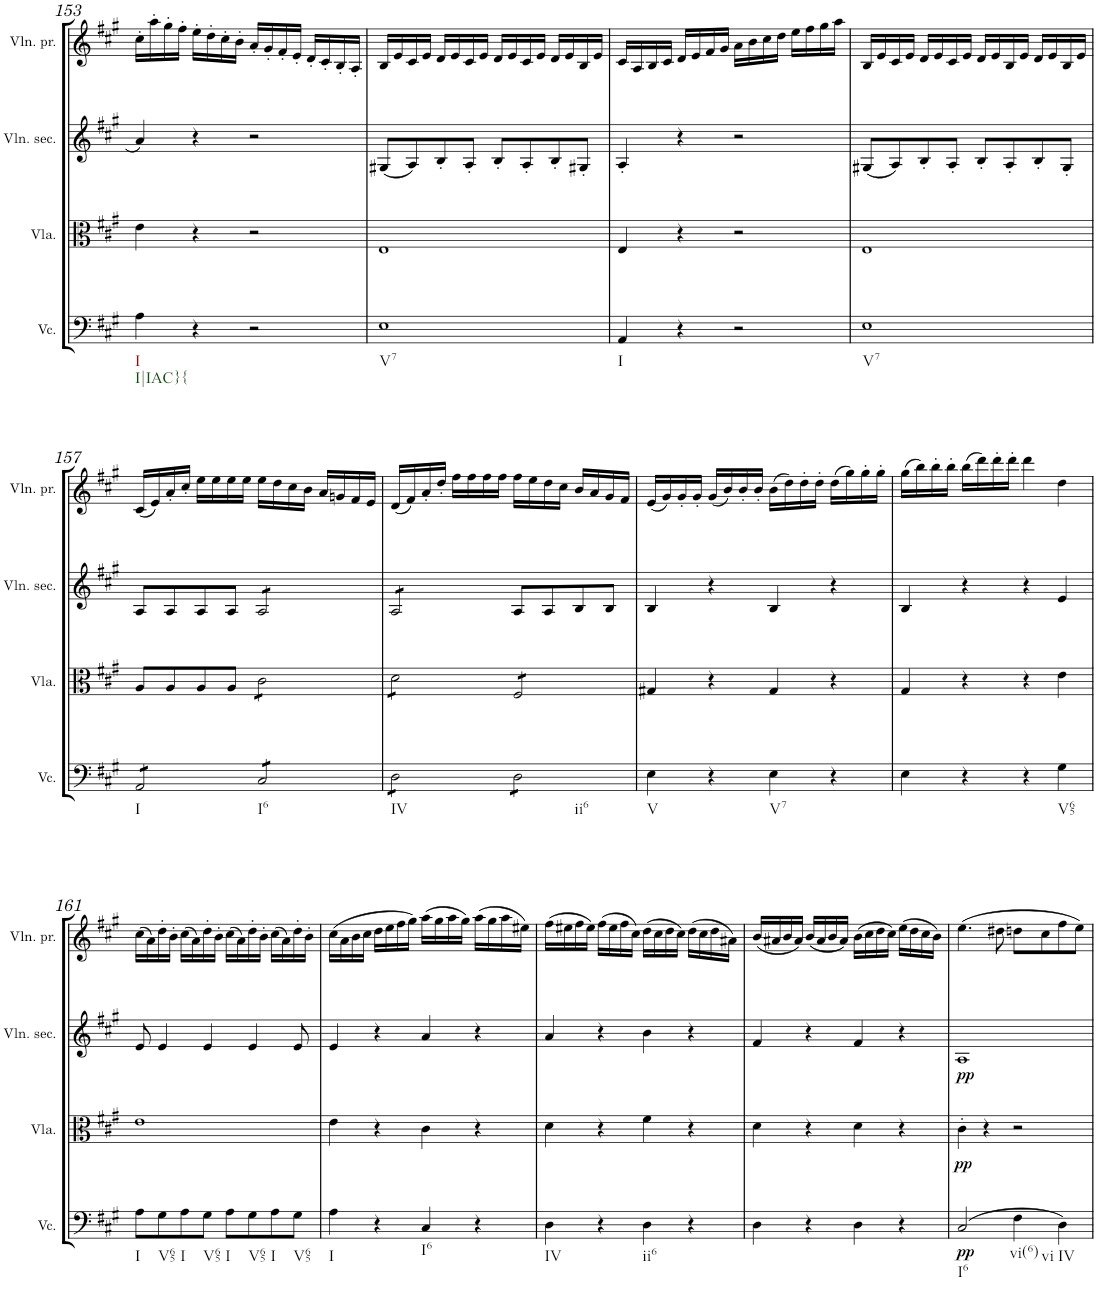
**kern	**dynam	**kern	**dynam	**kern	**dynam	**kern
*part4	*part4	*part3	*part3	*part2	*part2	*part1
*staff4	*staff4	*staff3	*staff3	*staff2	*staff2	*staff1
*I"Violoncelle	*	*I"Viola	*	*I"Violino secondo	*	*I"Violino primo
*I'Vc.	*	*I'Vla.	*	*I'Vln. sec.	*	*I'Vln. pr.
!!LO:PB:g=z
*clefF4	*	*clefC3	*	*clefG2	*	*clefG2
*k[f#c#g#]	*	*k[f#c#g#]	*	*k[f#c#g#]	*	*k[f#c#g#]
*A:	*	*A:	*	*A:	*	*A:
*M4/4	*	*M4/4	*	*M4/4	*	*M4/4
*met(c)	*	*met(c)	*	*met(c)	*	*met(c)
=153	=153	=153	=153	=153	=153	=153
!LO:TX:b:t=I	!	!	!	!	!	!
!LO:TX:b:t=I|IAC}{	!	!	!	!	!	!
4A\	.	4e\	.	4a/	.	16cc#'\LL
.	.	.	.	.	.	16aa'\
.	.	.	.	.	.	16gg#'\
.	.	.	.	.	.	16ff#'\JJ
4r	.	4r	.	4r	.	16ee'\LL
.	.	.	.	.	.	16dd'\
.	.	.	.	.	.	16cc#'\
.	.	.	.	.	.	16b'\JJ
2r	.	2r	.	2r	.	16a'/LL
.	.	.	.	.	.	16g#'/
.	.	.	.	.	.	16f#'/
.	.	.	.	.	.	16e'/JJ
.	.	.	.	.	.	16d'/LL
.	.	.	.	.	.	16c#'/
.	.	.	.	.	.	16B'/
.	.	.	.	.	.	16A'/JJ
=154	=154	=154	=154	=154	=154	=154
!LO:TX:b:t=V7	!	!	!	!	!	!
1E	.	1E	.	(<8G#X/L	.	16B/LL
.	.	.	.	.	.	16e/
.	.	.	.	8A/)	.	16c#/
.	.	.	.	.	.	16e/JJ
.	.	.	.	8B'/	.	16d/LL
.	.	.	.	.	.	16e/
.	.	.	.	8A'/J	.	16c#/
.	.	.	.	.	.	16e/JJ
.	.	.	.	8B'/L	.	16d/LL
.	.	.	.	.	.	16e/
.	.	.	.	8A'/	.	16c#/
.	.	.	.	.	.	16e/JJ
.	.	.	.	8B'/	.	16d/LL
.	.	.	.	.	.	16e/
.	.	.	.	8G#X'/J	.	16B/
.	.	.	.	.	.	16e/JJ
=155	=155	=155	=155	=155	=155	=155
!LO:TX:b:t=I	!	!	!	!	!	!
4AA/	.	4E/	.	4A'/	.	16c#/LL
.	.	.	.	.	.	16A/
.	.	.	.	.	.	16B/
.	.	.	.	.	.	16c#/JJ
4r	.	4r	.	4r	.	16d/LL
.	.	.	.	.	.	16e/
.	.	.	.	.	.	16f#/
.	.	.	.	.	.	16g#/JJ
2r	.	2r	.	2r	.	16a\LL
.	.	.	.	.	.	16b\
.	.	.	.	.	.	16cc#\
.	.	.	.	.	.	16dd\JJ
.	.	.	.	.	.	16ee\LL
.	.	.	.	.	.	16ff#\
.	.	.	.	.	.	16gg#\
.	.	.	.	.	.	16aa\JJ
=156	=156	=156	=156	=156	=156	=156
!LO:TX:b:t=V7	!	!	!	!	!	!
1E	.	1E	.	(<8G#X/L	.	16B/LL
.	.	.	.	.	.	16e/
.	.	.	.	8A/)	.	16c#/
.	.	.	.	.	.	16e/JJ
.	.	.	.	8B'/	.	16d/LL
.	.	.	.	.	.	16e/
.	.	.	.	8A'/J	.	16c#/
.	.	.	.	.	.	16e/JJ
.	.	.	.	8B'/L	.	16d/LL
.	.	.	.	.	.	16e/
.	.	.	.	8A'/	.	16B/
.	.	.	.	.	.	16e/JJ
.	.	.	.	8B'/	.	16d/LL
.	.	.	.	.	.	16e/
.	.	.	.	8G#'/J	.	16B/
.	.	.	.	.	.	16e/JJ
!!LO:LB:g=z
=157	=157	=157	=157	=157	=157	=157
!LO:TX:b:t=I	!	!	!	!	!	!
*tremolo	*	*	*	*	*	*
8AA/L	.	8A/L	.	8A/L	.	(<16c#/LL
.	.	.	.	.	.	16e/)
8AA/	.	8A/	.	8A/	.	16a'/
.	.	.	.	.	.	16cc#'/JJ
8AA/	.	8A/	.	8A/	.	16ee\LL
.	.	.	.	.	.	16ee\
8AA/J	.	8A/J	.	8A/J	.	16ee\
.	.	.	.	.	.	16ee\JJ
!LO:TX:b:t=I6	!	!	!	!	!	!
*	*	*tremolo	*	*	*	*
*	*	*	*	*tremolo	*	*
8C#/L	.	8c#\L	.	8A/L	.	16ee\LL
.	.	.	.	.	.	16dd\
8C#/	.	8c#\	.	8A/	.	16cc#\
.	.	.	.	.	.	16b\JJ
8C#/	.	8c#\	.	8A/	.	16a/LL
.	.	.	.	.	.	16gn/
8C#/J	.	8c#\J	.	8A/J	.	16f#/
.	.	.	.	.	.	16e/JJ
=158	=158	=158	=158	=158	=158	=158
!LO:TX:b:t=IV	!	!	!	!	!	!
8D\L	.	8d\L	.	8A/L	.	(<16d/LL
.	.	.	.	.	.	16f#/)
8D\	.	8d\	.	8A/	.	16a'/
.	.	.	.	.	.	16dd'/JJ
8D\	.	8d\	.	8A/	.	16ff#\LL
.	.	.	.	.	.	16ff#\
8D\J	.	8d\J	.	8A/J	.	16ff#\
*	*	*	*	*Xtremolo	*	*
.	.	.	.	.	.	16ff#\JJ
!LO:TX:b:t=ii6	!	!	!	!	!	!
8D\L	.	8F#/L	.	8A/L	.	16ff#\LL
.	.	.	.	.	.	16ee\
8D\	.	8F#/	.	8A/	.	16dd\
.	.	.	.	.	.	16cc#\JJ
8D\	.	8F#/	.	8B/	.	16b/LL
.	.	.	.	.	.	16a/
8D\J	.	8F#/J	.	8B/J	.	16g#/
*	*	*Xtremolo	*	*	*	*
*Xtremolo	*	*	*	*	*	*
.	.	.	.	.	.	16f#/JJ
=159	=159	=159	=159	=159	=159	=159
!LO:TX:b:t=V	!	!	!	!	!	!
4E\	.	4G#X/	.	4B/	.	(<16e/LL
.	.	.	.	.	.	16g#/)
.	.	.	.	.	.	16g#'/
.	.	.	.	.	.	16g#'/JJ
4r	.	4r	.	4r	.	(<16g#/LL
.	.	.	.	.	.	16b/)
.	.	.	.	.	.	16b'/
.	.	.	.	.	.	16b'/JJ
!LO:TX:b:t=V7	!	!	!	!	!	!
4E\	.	4G#/	.	4B/	.	(>16b\LL
.	.	.	.	.	.	16dd\)
.	.	.	.	.	.	16dd'\
.	.	.	.	.	.	16dd'\JJ
4r	.	4r	.	4r	.	(>16dd\LL
.	.	.	.	.	.	16gg#\)
.	.	.	.	.	.	16gg#'\
.	.	.	.	.	.	16gg#'\JJ
=160	=160	=160	=160	=160	=160	=160
4E\	.	4G#/	.	4B/	.	(>16gg#\LL
.	.	.	.	.	.	16bb\)
.	.	.	.	.	.	16bb'\
.	.	.	.	.	.	16bb'\JJ
4r	.	4r	.	4r	.	(>16bb\LL
.	.	.	.	.	.	16ddd\)
.	.	.	.	.	.	16ddd'\
.	.	.	.	.	.	16ddd'\JJ
4r	.	4r	.	4r	.	4ddd\
!LO:TX:b:t=V65	!	!	!	!	!	!
4G#\	.	4e\	.	4e/	.	4dd\
!!LO:LB:g=z
=161	=161	=161	=161	=161	=161	=161
!LO:TX:b:t=I	!	!	!	!	!	!
8A\L	.	1e	.	8e/	.	(>16cc#\LL
.	.	.	.	.	.	16a\)
!LO:TX:b:t=V65	!	!	!	!	!	!
8G#\	.	.	.	4e/	.	16dd'\
.	.	.	.	.	.	16b'\JJ
!LO:TX:b:t=I	!	!	!	!	!	!
8A\	.	.	.	.	.	(>16cc#\LL
.	.	.	.	.	.	16a\)
!LO:TX:b:t=V65	!	!	!	!	!	!
8G#\J	.	.	.	4e/	.	16dd'\
.	.	.	.	.	.	16b'\JJ
!LO:TX:b:t=I	!	!	!	!	!	!
8A\L	.	.	.	.	.	(>16cc#\LL
.	.	.	.	.	.	16a\)
!LO:TX:b:t=V65	!	!	!	!	!	!
8G#\	.	.	.	4e/	.	16dd'\
.	.	.	.	.	.	16b'\JJ
!LO:TX:b:t=I	!	!	!	!	!	!
8A\	.	.	.	.	.	(>16cc#\LL
.	.	.	.	.	.	16a\)
!LO:TX:b:t=V65	!	!	!	!	!	!
8G#\J	.	.	.	8e/	.	16dd'\
.	.	.	.	.	.	16b'\JJ
=162	=162	=162	=162	=162	=162	=162
!LO:TX:b:t=I	!	!	!	!	!	!
4A\	.	4e\	.	4e/	.	(>16cc#\LL
.	.	.	.	.	.	16a\
.	.	.	.	.	.	16b\
.	.	.	.	.	.	16cc#\JJ
4r	.	4r	.	4r	.	16dd\LL
.	.	.	.	.	.	16ee\
.	.	.	.	.	.	16ff#\
.	.	.	.	.	.	16gg#\JJ)
!LO:TX:b:t=I6	!	!	!	!	!	!
4C#/	.	4c#\	.	4a/	.	(>16aa\LL
.	.	.	.	.	.	16gg#\
.	.	.	.	.	.	16aa\
.	.	.	.	.	.	16gg#\JJ)
4r	.	4r	.	4r	.	(>16aa\LL
.	.	.	.	.	.	16gg#\
.	.	.	.	.	.	16aa\
.	.	.	.	.	.	16ee#X\JJ)
=163	=163	=163	=163	=163	=163	=163
!LO:TX:b:t=IV	!	!	!	!	!	!
4D\	.	4d\	.	4a/	.	(>16ff#\LL
.	.	.	.	.	.	16ee#X\
.	.	.	.	.	.	16ff#\
.	.	.	.	.	.	16ee#\JJ)
4r	.	4r	.	4r	.	(>16ff#\LL
.	.	.	.	.	.	16ee#\
.	.	.	.	.	.	16ff#\
.	.	.	.	.	.	16cc#\JJ)
!LO:TX:b:t=ii6	!	!	!	!	!	!
4D\	.	4f#\	.	4b\	.	(>16dd\LL
.	.	.	.	.	.	16cc#\
.	.	.	.	.	.	16dd\
.	.	.	.	.	.	16cc#\JJ)
4r	.	4r	.	4r	.	(>16dd\LL
.	.	.	.	.	.	16cc#\
.	.	.	.	.	.	16dd\
.	.	.	.	.	.	16a#X\JJ)
=164	=164	=164	=164	=164	=164	=164
4D\	.	4d\	.	4f#/	.	(<16b/LL
.	.	.	.	.	.	16a#X/
.	.	.	.	.	.	16b/
.	.	.	.	.	.	16a#/JJ)
4r	.	4r	.	4r	.	(<16b/LL
.	.	.	.	.	.	16a#/
.	.	.	.	.	.	16b/
.	.	.	.	.	.	16a#/JJ)
4D\	.	4d\	.	4f#/	.	(>16b\LL
.	.	.	.	.	.	16cc#\
.	.	.	.	.	.	16dd\
.	.	.	.	.	.	16cc#\JJ)
4r	.	4r	.	4r	.	(>16ee\LL
.	.	.	.	.	.	16dd\
.	.	.	.	.	.	16cc#\
.	.	.	.	.	.	16b\JJ)
=165	=165	=165	=165	=165	=165	=165
!LO:TX:b:t=I6	!	!	!	!	!	!
!	!LO:DY:b	!	!LO:DY:b	!	!LO:DY:b	!
(>2C#/	pp	4c#'\	pp	1A	pp	(>4.ee\
.	.	4r	.	.	.	.
.	.	.	.	.	.	8dd#X\
!LO:TX:b:t=vi(6)	!	!	!	!	!	!
!LO:TX:b:t=vi	!	!	!	!	!	!
4F#\	.	2r	.	.	.	8ddn\L
.	.	.	.	.	.	8cc#\
!LO:TX:b:t=IV	!	!	!	!	!	!
4D\)	.	.	.	.	.	8ff#\
.	.	.	.	.	.	8ee\J)
=	=	=	=	=	=	=
*-	*-	*-	*-	*-	*-	*-
